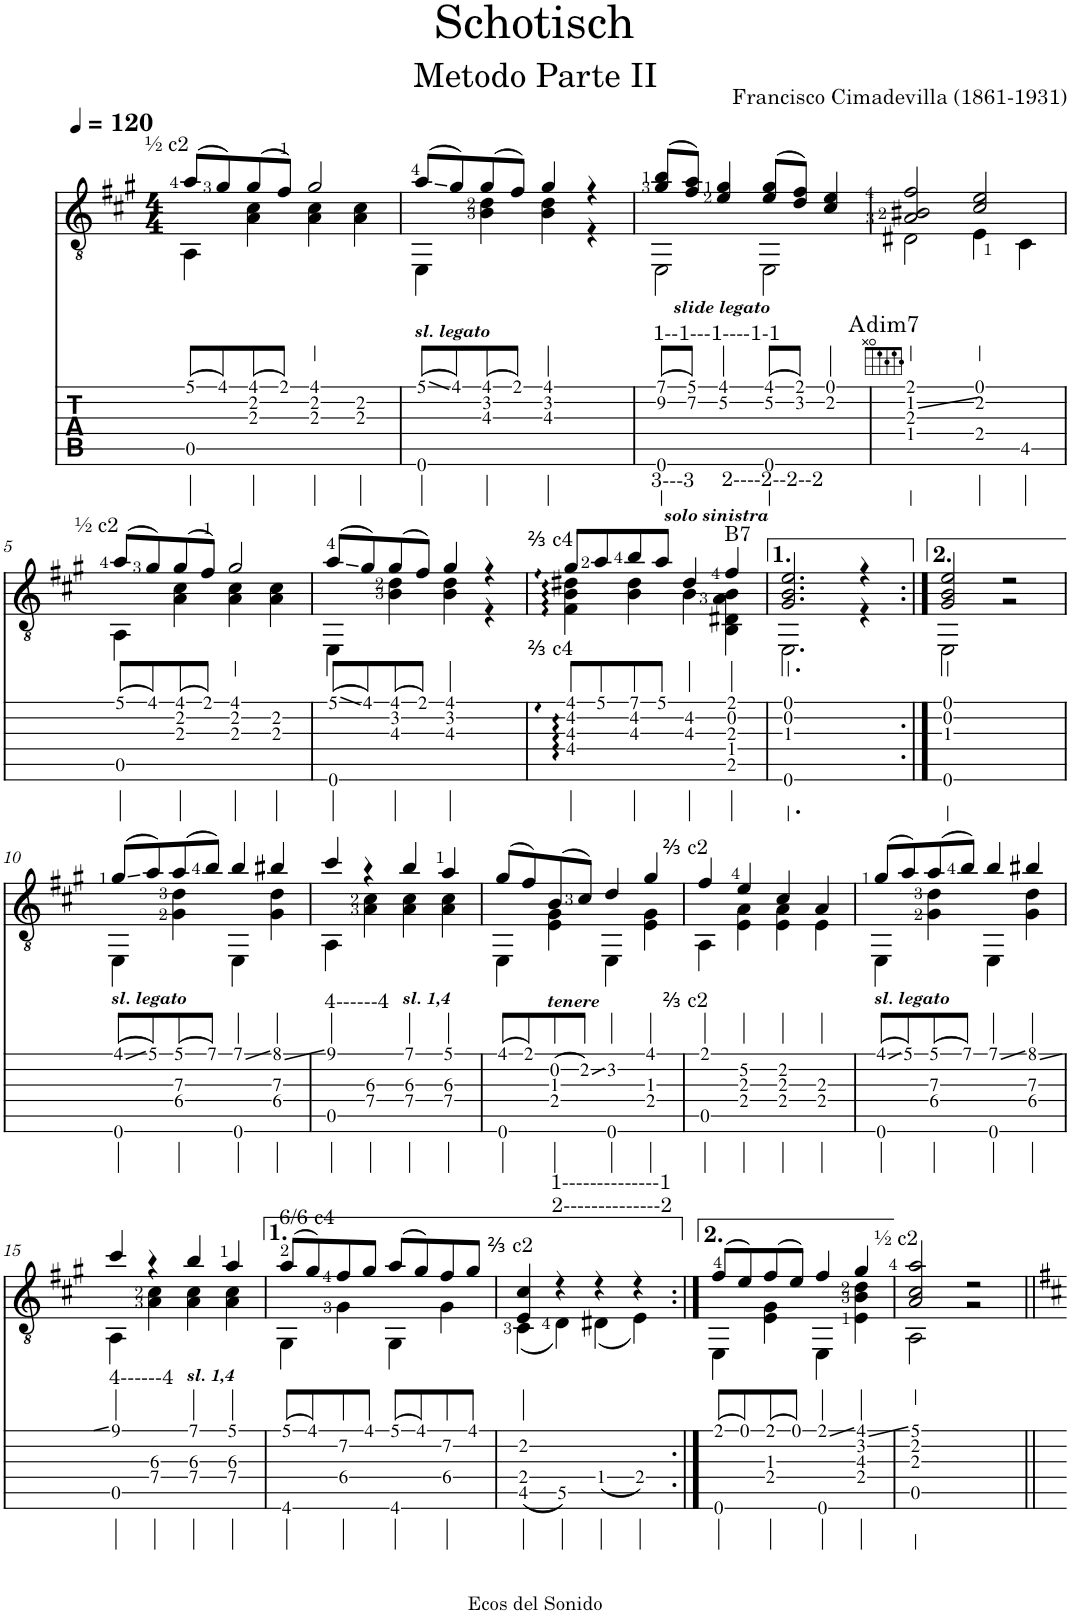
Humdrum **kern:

**kern	**harte	**kern
*part2	*part2	*part1
*staff2	*	*staff1
*I"Chitarra classica (Intavolatura)	*	*I"Classical Guitar
*stria6	*	*
*	*	*clefGv2
*k[f#c#g#]	*	*k[f#c#g#]
*M4/4	*	*M4/4
*MM120	*	*MM120
=1	=1	=1
*^	*	*^
!	!	!	!LO:TX:a:t=½ c2	!
(8a/L	4AA\	.	(8a/L	4AA\
8g#/)	.	.	8g#/)	.
(8g#/	4A\ 4c#\	.	(8g#/	4A\ 4c#\
8f#/J)	.	.	8f#/J)	.
2g#/	4A\ 4c#\	.	2g#/	4A\ 4c#\
.	4A\ 4c#\	.	.	4A\ 4c#\
=2	=2	=2	=2	=2
!LO:TX:a:Bi:t=sl. legato	!	!	!	!
(8a/L	4EE\	.	(8a/L	4EE\
8g#/)	.	.	8g#/)	.
(8g#/	4B\ 4d\	.	(8g#/	4B\ 4d\
8f#/J)	.	.	8f#/J)	.
4g#/	4B\ 4d\	.	4g#/	4B\ 4d\
4r	4r	.	4r	4r
=3	=3	=3	=3	=3
!LO:TX:b:t=3---3	!	!	!	!
!LO:TX:a:t=1--1---1----1-1	!	!	!	!
!LO:TX:a:Bi:t=slide legato	!	!	!	!
!LO:TX:b:Bi:t=solo sinistra	!	!	!	!
(8g#/ 8b/L	2EE\	.	(8g#/ 8b/L	2EE\
8f#/ 8a/J)	.	.	8f#/ 8a/J)	.
!LO:TX:b:t=2----2--2--2	!	!	!	!
4e/ 4g#/	.	.	4e/ 4g#/	.
(8e/ 8g#/L	2EE\	.	(8e/ 8g#/L	2EE\
8d/ 8f#/J)	.	.	8d/ 8f#/J)	.
4c#/ 4e/	.	.	4c#/ 4e/	.
=4	=4	=4	=4	=4
!	!	!LO:H:kt=dim7	!	!
2A/ 2B#X/ 2f#/	2D#X\	A:dim7	2A/ 2B#X/ 2f#/	2D#X\
2c#/ 2e/	4E\	.	2c#/ 2e/	4E\
.	4C#\	.	.	4C#\
!!LO:LB:g=z	!!
=5	=5	=5	=5	=5
!	!	!	!LO:TX:a:t=½ c2	!
(8a/L	4AA\	.	(8a/L	4AA\
8g#/)	.	.	8g#/)	.
(8g#/	4A\ 4c#\	.	(8g#/	4A\ 4c#\
8f#/J)	.	.	8f#/J)	.
2g#/	4A\ 4c#\	.	2g#/	4A\ 4c#\
.	4A\ 4c#\	.	.	4A\ 4c#\
=6	=6	=6	=6	=6
(8a/L	4EE\	.	(8a/L	4EE\
8g#/)	.	.	8g#/)	.
(8g#/	4B\ 4d\	.	(8g#/	4B\ 4d\
8f#/J)	.	.	8f#/J)	.
4g#/	4B\ 4d\	.	4g#/	4B\ 4d\
4r	4r	.	4r	4r
=7	=7	=7	=7	=7
!	!	!	!LO:TX:a:t=⅔ c4	!
!LO:TX:a:t=⅔ c4	!	!	!	!
8g#/L	4F#\ 4B\ 4d#X\	.	8g#/L	4F#\ 4B\ 4d#X\
8a/	.	.	8a/	.
8b/	4B\ 4d#\	.	8b/	4B\ 4d#\
8a/J	.	.	8a/J	.
4d#/	4B\	.	4d#/	4B\
!	!	!	!LO:TX:a:t=B7	!
4f#/	4BB\ 4D#X\ 4A\ 4B\	.	4f#/	4BB\ 4D#X\ 4A\ 4B\
=8	=8	=8	=8	=8
2.G#/ 2.B/ 2.e/	2.EE\	.	2.G#/ 2.B/ 2.e/	2.EE\
4r	4r	.	4r	4r
=9:|!	=9:|!	=9:|!	=9:|!	=9:|!
2G#/ 2B/ 2e/	2EE\	.	2G#/ 2B/ 2e/	2EE\
2r	2r	.	2r	2r
!!LO:LB:g=z	!!
=10	=10	=10	=10	=10
!LO:TX:a:Bi:t=sl. legato	!	!	!	!
(8g#/L	4EE\	.	(8g#/L	4EE\
8a/)	.	.	8a/)	.
(8a/	4G#\ 4d\	.	(8a/	4G#\ 4d\
8b/J)	.	.	8b/J)	.
4b/	4EE\	.	4b/	4EE\
4b#X/	4G#\ 4d\	.	4b#X/	4G#\ 4d\
=11	=11	=11	=11	=11
!LO:TX:a:t=4------4	!	!	!	!
4cc#/	4AA\	.	4cc#/	4AA\
4r	4A\ 4c#\	.	4r	4A\ 4c#\
!LO:TX:a:Bi:t=sl. 1,4	!	!	!	!
4b/	4A\ 4c#\	.	4b/	4A\ 4c#\
4a/	4A\ 4c#\	.	4a/	4A\ 4c#\
=12	=12	=12	=12	=12
(8g#/L	4EE\	.	(8g#/L	4EE\
8f#/)	.	.	8f#/)	.
!LO:TX:a:Bi:t=tenere	!	!	!	!
!LO:TX:b:t=1--------------1	!	!	!	!
!LO:TX:b:t=2--------------2	!	!	!	!
(8B/	4E\ 4G#\	.	(8B/	4E\ 4G#\
8c#/J)	.	.	8c#/J)	.
4d/	4EE\	.	4d/	4EE\
4g#/	4E\ 4G#\	.	4g#/	4E\ 4G#\
=13	=13	=13	=13	=13
!	!	!	!LO:TX:a:t=⅔ c2	!
!LO:TX:a:t=⅔ c2	!	!	!	!
4f#/	4AA\	.	4f#/	4AA\
4e/	4E\ 4A\	.	4e/	4E\ 4A\
4c#/	4E\ 4A\	.	4c#/	4E\ 4A\
4A/	4E\	.	4A/	4E\
=14	=14	=14	=14	=14
!LO:TX:a:Bi:t=sl. legato	!	!	!	!
(8g#/L	4EE\	.	(8g#/L	4EE\
8a/)	.	.	8a/)	.
(8a/	4G#\ 4d\	.	(8a/	4G#\ 4d\
8b/J)	.	.	8b/J)	.
4b/	4EE\	.	4b/	4EE\
4b#X/	4G#\ 4d\	.	4b#X/	4G#\ 4d\
!!LO:LB:g=z	!!
=15	=15	=15	=15	=15
!LO:TX:a:t=4------4	!	!	!	!
4cc#/	4AA\	.	4cc#/	4AA\
4r	4A\ 4c#\	.	4r	4A\ 4c#\
!LO:TX:a:Bi:t=sl. 1,4	!	!	!	!
4b/	4A\ 4c#\	.	4b/	4A\ 4c#\
4a/	4A\ 4c#\	.	4a/	4A\ 4c#\
=16	=16	=16	=16	=16
!	!	!	!LO:TX:a:t=6/6 c4	!
(8a/L	4GG#\	.	(8a/L	4GG#\
8g#/)	.	.	8g#/)	.
8f#/	4G#\	.	8f#/	4G#\
8g#/J	.	.	8g#/J	.
(8a/L	4GG#\	.	(8a/L	4GG#\
8g#/)	.	.	8g#/)	.
8f#/	4G#\	.	8f#/	4G#\
8g#/J	.	.	8g#/J	.
=17	=17	=17	=17	=17
!	!	!	!LO:TX:a:t=⅔ c2	!
4E/ 4c#/	(4C#\	.	4E/ 4c#/	(4C#\
4r	4D\)	.	4r	4D\)
4r	(4D#X\	.	4r	(4D#X\
4r	4E\)	.	4r	4E\)
=18:|!	=18:|!	=18:|!	=18:|!	=18:|!
(8f#/L	4EE\	.	(8f#/L	4EE\
8e/)	.	.	8e/)	.
(8f#/	4E\ 4G#\	.	(8f#/	4E\ 4G#\
8e/J)	.	.	8e/J)	.
4f#/	4EE\	.	4f#/	4EE\
4g#/	4E\ 4B\ 4d\	.	4g#/	4E\ 4B\ 4d\
=19	=19	=19	=19	=19
!	!	!	!LO:TX:a:t=½ c2	!
2A/ 2c#/ 2a/	2AA\	.	2A/ 2c#/ 2a/	2AA\
2r	2r	.	2r	2r
*v	*v	*	*	*
*	*	*v	*v
=||	=||	=||
*-	*-	*-
